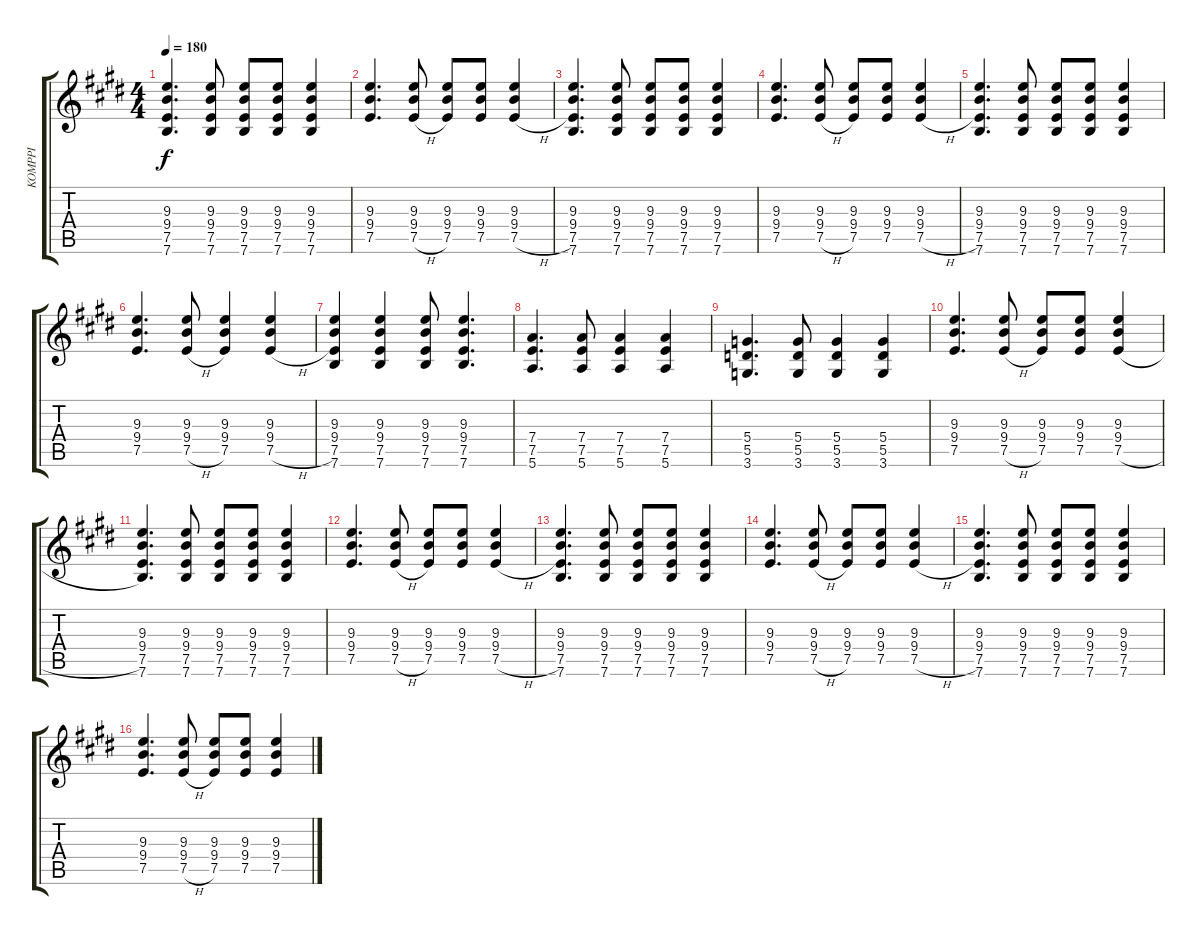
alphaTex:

\track ("KOMPPI" "KOMPPI") {instrument electricguitarmuted}
\staff {score tabs}
\tuning (E4 B3 G3 D3 A2 E2) {hide}
\ts (4 4)
\tempo 180
\clef g2
\ks e
(9.3 9.4 7.5 7.6).4{d dy f} (9.3 9.4 7.5 7.6).8 (9.3 9.4 7.5 7.6).8 (9.3 9.4 7.5 7.6).8 (9.3 9.4 7.5 7.6).4 |
(9.3 9.4 7.5).4{d} (9.3 9.4 7.5{h}).8 (9.3 9.4 7.5).8 (9.3 9.4 7.5).8 (9.3 9.4 7.5{h}).4 |
(9.3 9.4 7.5 7.6).4{d} (9.3 9.4 7.5 7.6).8 (9.3 9.4 7.5 7.6).8 (9.3 9.4 7.5 7.6).8 (9.3 9.4 7.5 7.6).4 |
(9.3 9.4 7.5).4{d} (9.3 9.4 7.5{h}).8 (9.3 9.4 7.5).8 (9.3 9.4 7.5).8 (9.3 9.4 7.5{h}).4 |
(9.3 9.4 7.5 7.6).4{d} (9.3 9.4 7.5 7.6).8 (9.3 9.4 7.5 7.6).8 (9.3 9.4 7.5 7.6).8 (9.3 9.4 7.5 7.6).4 |
(9.3 9.4 7.5).4{d} (9.3 9.4 7.5{h}).8 (9.3 9.4 7.5).4 (9.3 9.4 7.5{h}).4 |
(9.3 9.4 7.5 7.6).4 (9.3 9.4 7.5 7.6).4 (9.3 9.4 7.5 7.6).8 (9.3 9.4 7.5 7.6).4{d} |
(7.4 7.5 5.6).4{d} (7.4 7.5 5.6).8 (7.4 7.5 5.6).4 (7.4 7.5 5.6).4 |
(5.4 5.5 3.6).4{d} (5.4 5.5 3.6).8 (5.4 5.5 3.6).4 (5.4 5.5 3.6).4 |
(9.3 9.4 7.5).4{d} (9.3 9.4 7.5{h}).8 (9.3 9.4 7.5).8 (9.3 9.4 7.5).8 (9.3 9.4 7.5{h}).4 |
(9.3 9.4 7.5 7.6).4{d} (9.3 9.4 7.5 7.6).8 (9.3 9.4 7.5 7.6).8 (9.3 9.4 7.5 7.6).8 (9.3 9.4 7.5 7.6).4 |
(9.3 9.4 7.5).4{d} (9.3 9.4 7.5{h}).8 (9.3 9.4 7.5).8 (9.3 9.4 7.5).8 (9.3 9.4 7.5{h}).4 |
(9.3 9.4 7.5 7.6).4{d} (9.3 9.4 7.5 7.6).8 (9.3 9.4 7.5 7.6).8 (9.3 9.4 7.5 7.6).8 (9.3 9.4 7.5 7.6).4 |
(9.3 9.4 7.5).4{d} (9.3 9.4 7.5{h}).8 (9.3 9.4 7.5).8 (9.3 9.4 7.5).8 (9.3 9.4 7.5{h}).4 |
(9.3 9.4 7.5 7.6).4{d} (9.3 9.4 7.5 7.6).8 (9.3 9.4 7.5 7.6).8 (9.3 9.4 7.5 7.6).8 (9.3 9.4 7.5 7.6).4 |
(9.3 9.4 7.5).4{d} (9.3 9.4 7.5{h}).8 (9.3 9.4 7.5).8 (9.3 9.4 7.5).8 (9.3 9.4 7.5{h}).4
